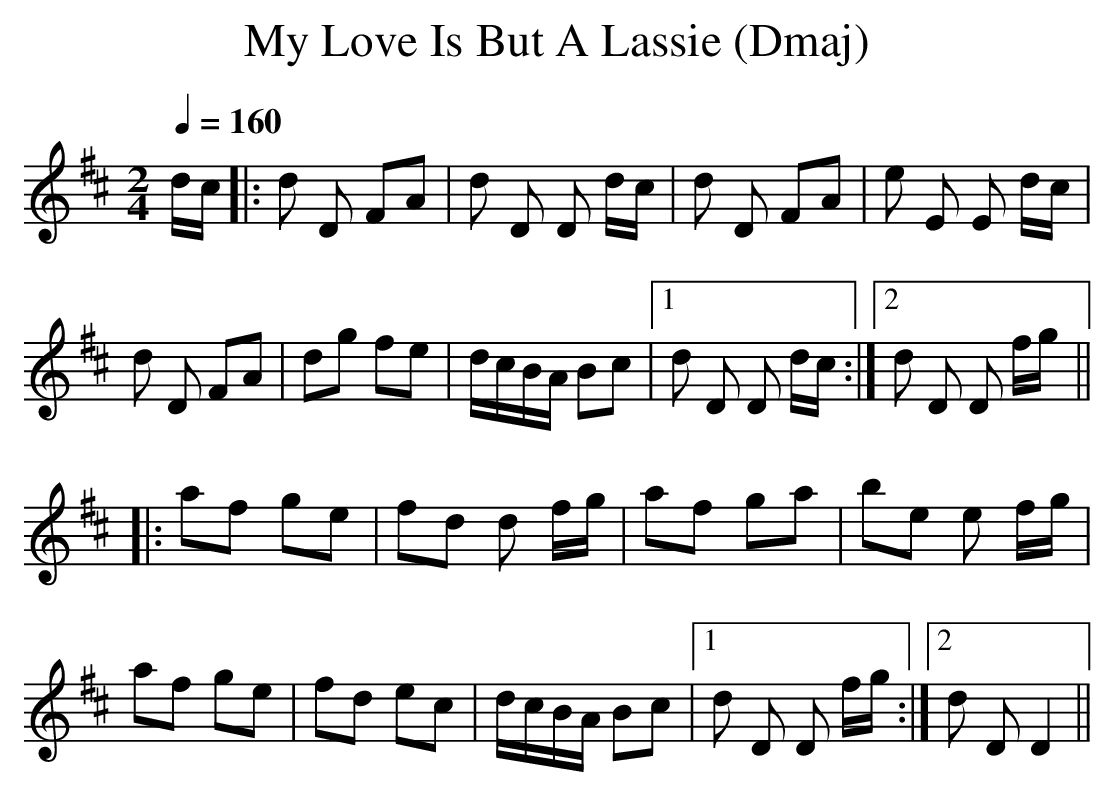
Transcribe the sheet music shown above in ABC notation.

X:1
T:My Love Is But A Lassie (Dmaj)
Q:1/4=160
M:2/4
L:1/8
K:Dmaj
d/c/|:d D FA|d D D d/c/|d D FA|e E E d/2c/2|
d D FA|dg fe|d/c/B/A/ Bc|1d D D d/c/:|2d D D f/g/||
|:af ge|fd d f/g/|af ga|be e f/g/|
af ge|fd ec|d/c/B/A/ Bc|1d D D f/g/:|2d D D2||
